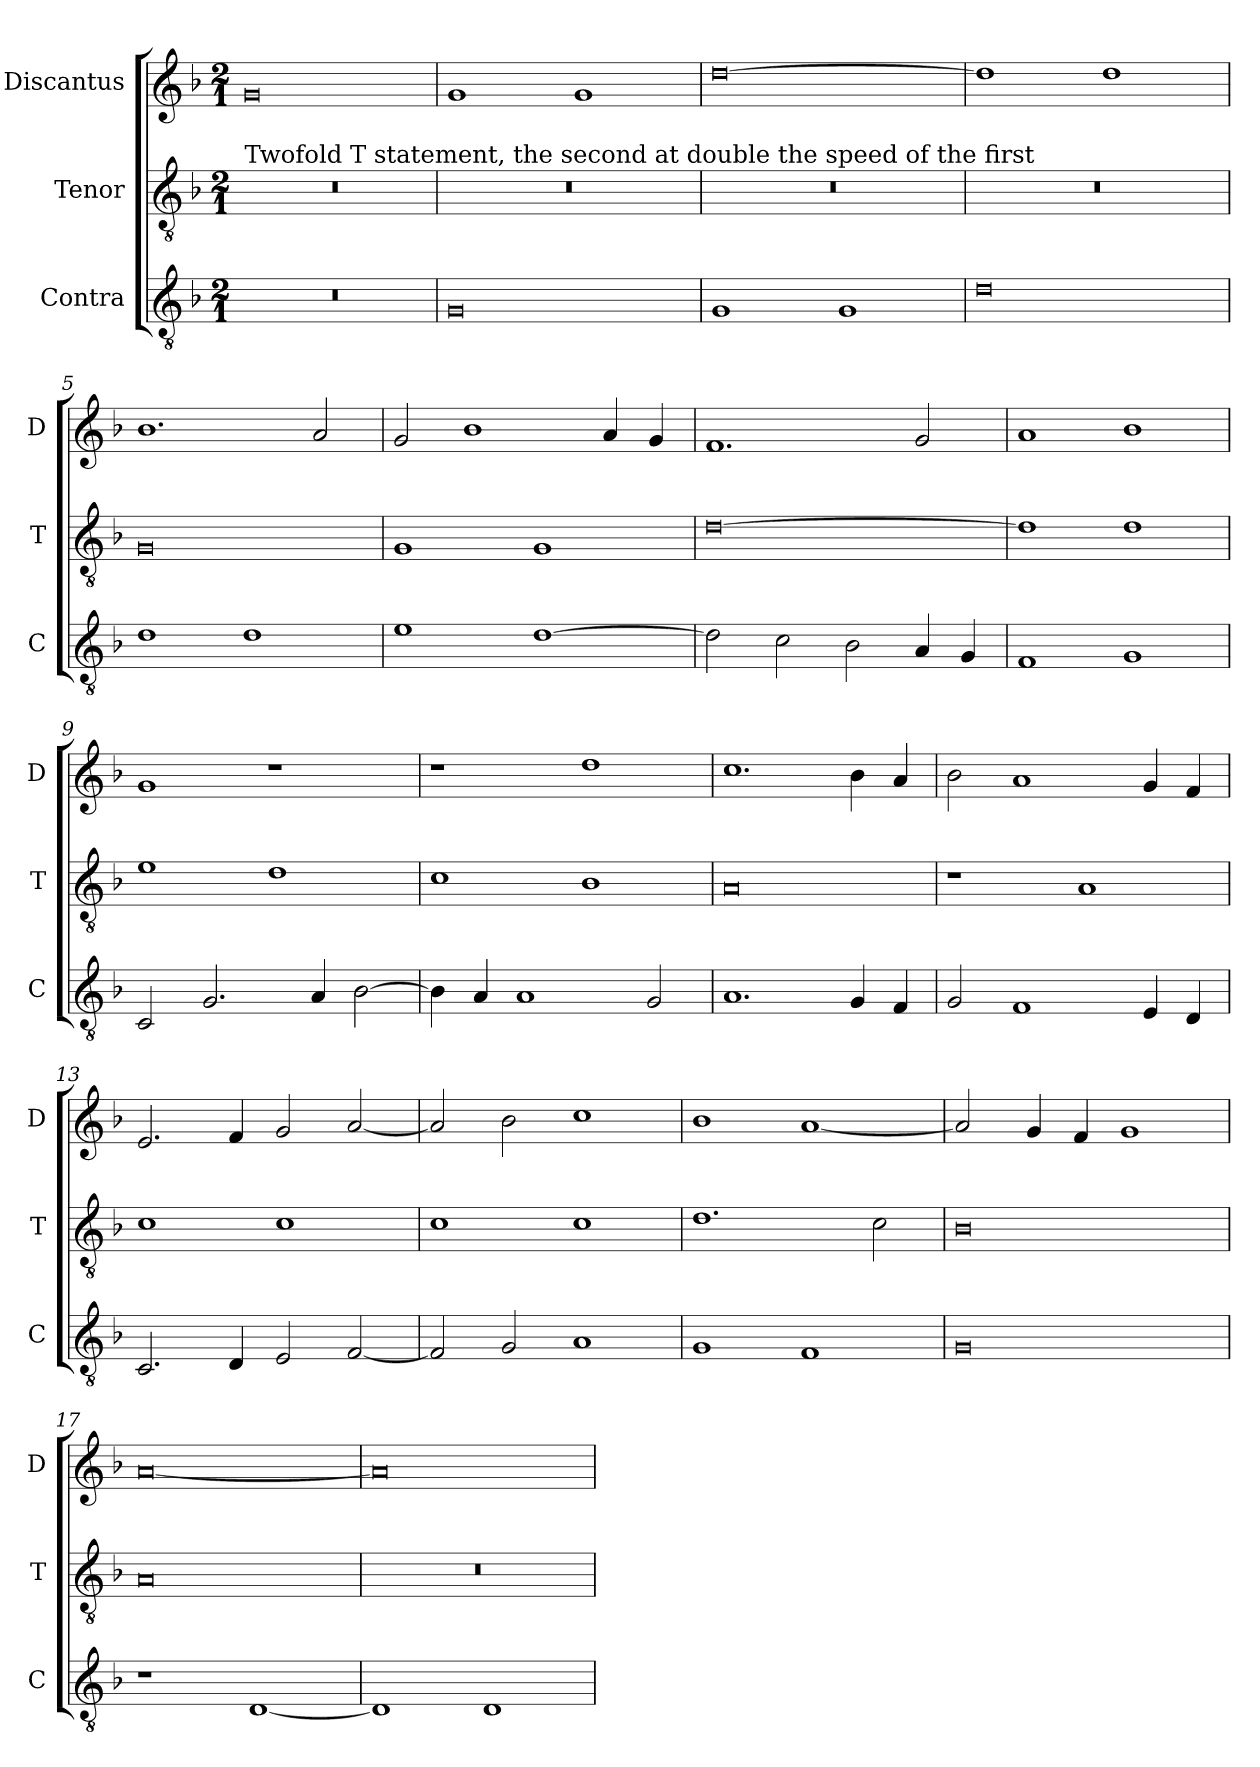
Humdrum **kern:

**kern	**kern	**kern
*part3	*part2	*part1
*staff3	*staff2	*staff1
*I"Contra	*I"Tenor	*I"Discantus
*I'C	*I'T	*I'D
*clefGv2	*clefGv2	*clefG2
*k[b-]	*k[b-]	*k[b-]
*M2/1	*M2/1	*M2/1
=1	=1	=1
!	!LO:TX:a:t=Twofold T statement, the second at double the speed of the first	!
0r	0r	0g
=2	=2	=2
0G	0r	1g
.	.	1g
=3	=3	=3
1G	0r	[0dd
1G	.	.
=4	=4	=4
0d	0r	1dd]
.	.	1dd
=5	=5	=5
1d	0G	1.b-
1d	.	.
.	.	2a
=6	=6	=6
1e	1G	2g
.	.	1b-
[1d	1G	.
.	.	4a
.	.	4g
=7	=7	=7
2d]	[0d	1.f
2c	.	.
2B-	.	.
4A	.	2g
4G	.	.
=8	=8	=8
1F	1d]	1a
1G	1d	1b-
=9	=9	=9
2C	1e	1g
2.G	.	.
.	1d	1r
4A	.	.
[2B-	.	.
=10	=10	=10
4B-]	1c	1r
4A	.	.
1A	.	.
.	1B-	1dd
2G	.	.
=11	=11	=11
1.A	0A	1.cc
4G	.	4b-
4F	.	4a
=12	=12	=12
2G	1r	2b-
1F	.	1a
.	1A	.
4E	.	4g
4D	.	4f
=13	=13	=13
2.C	1c	2.e
4D	.	4f
2E	1c	2g
[2F	.	[2a
=14	=14	=14
2F]	1c	2a]
2G	.	2b-
1A	1c	1cc
=15	=15	=15
1G	1.d	1b-
1F	.	[1a
.	2c	.
=16	=16	=16
0G	0B-	2a]
.	.	4g
.	.	4f
.	.	1g
=17	=17	=17
1r	0A	[0a
[1D	.	.
=18	=18	=18
1D]	0r	0a]
1D	.	.
=	=	=
*-	*-	*-
